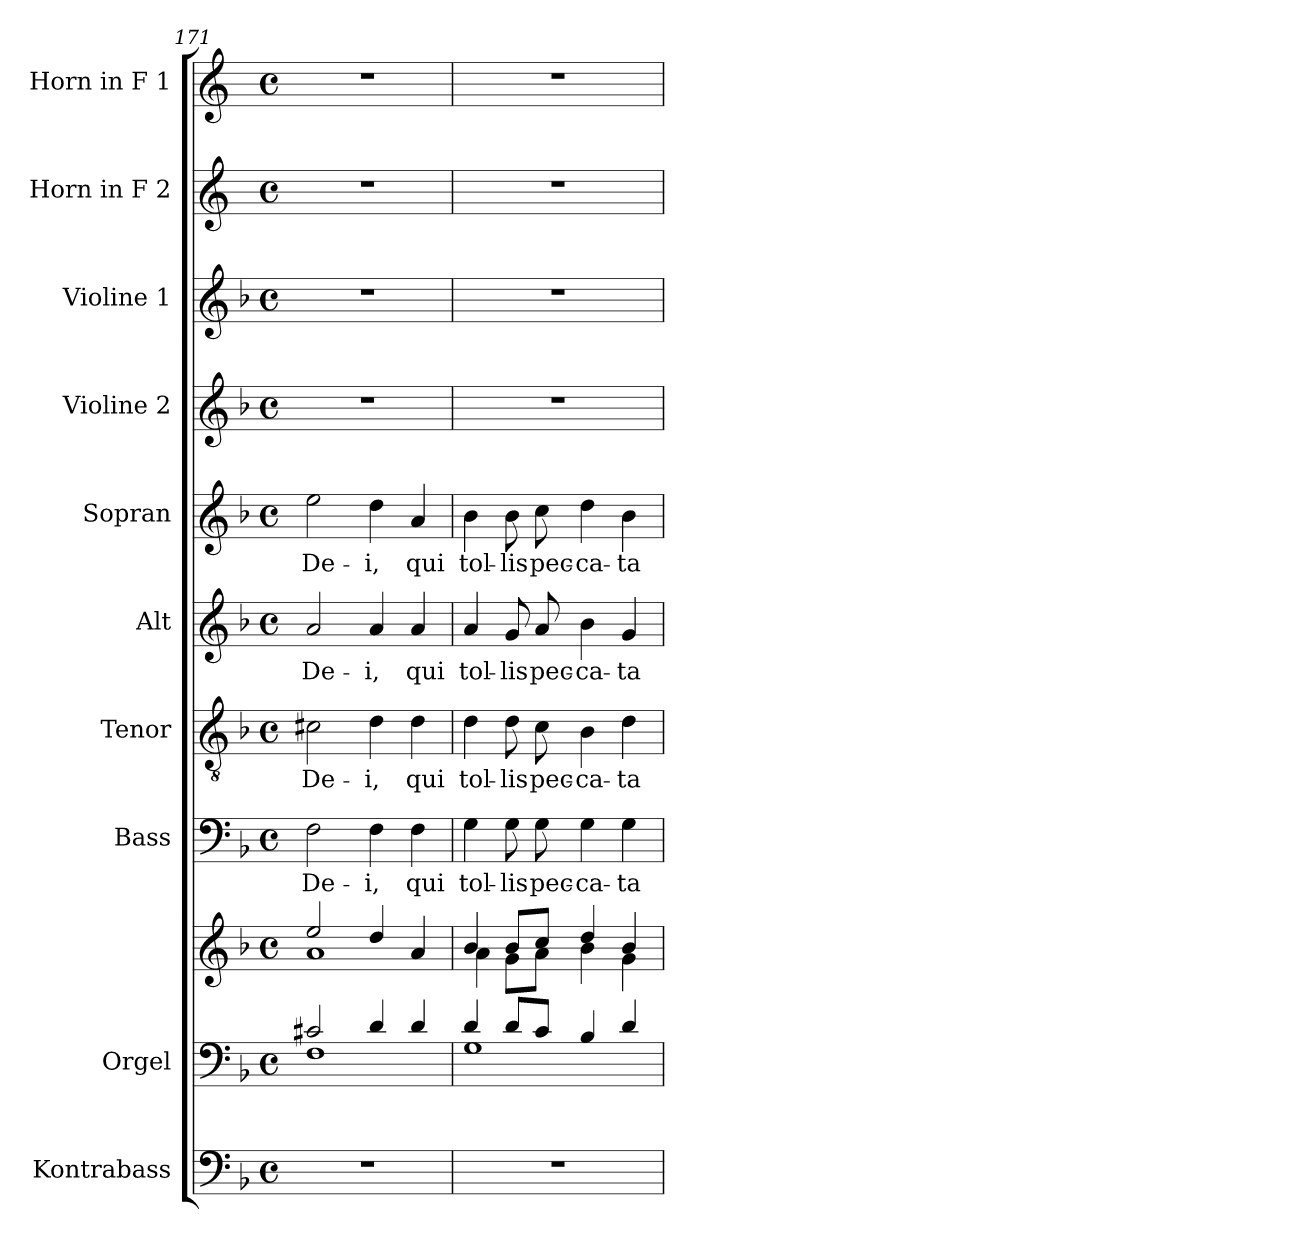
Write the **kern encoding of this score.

**kern	**kern	**kern	**kern	**text	**kern	**text	**kern	**text	**kern	**text	**kern	**kern	**kern	**kern
*part10	*part9	*part9	*part8	*part8	*part7	*part7	*part6	*part6	*part5	*part5	*part4	*part3	*part2	*part1
*staff11	*staff10	*staff9	*staff8	*staff8	*staff7	*staff7	*staff6	*staff6	*staff5	*staff5	*staff4	*staff3	*staff2	*staff1
*I"Kontrabass	*I"Orgel	*	*I"Bass	*	*I"Tenor	*	*I"Alt	*	*I"Sopran	*	*I"Violine 2	*I"Violine 1	*I"Horn in F 2	*I"Horn in F 1
*I'Kb.	*	*	*I'B.	*	*I'T.	*	*I'A.	*	*I'S.	*	*I'Vl. 2	*I'Vl. 1	*	*
*clefF4	*clefF4	*clefG2	*clefF4	*	*clefGv2	*	*clefG2	*	*clefG2	*	*clefG2	*clefG2	*clefG2	*clefG2
*ITrd7c12	*	*	*	*	*	*	*	*	*	*	*	*	*ITrd4c7	*ITrd4c7
*k[b-]	*k[b-]	*k[b-]	*k[b-]	*	*k[b-]	*	*k[b-]	*	*k[b-]	*	*k[b-]	*k[b-]	*k[b-]	*k[b-]
*F:	*F:	*F:	*F:	*	*F:	*	*F:	*	*F:	*	*F:	*F:	*F:	*F:
*M4/4	*M4/4	*M4/4	*M4/4	*	*M4/4	*	*M4/4	*	*M4/4	*	*M4/4	*M4/4	*M4/4	*M4/4
*met(c)	*met(c)	*met(c)	*met(c)	*	*met(c)	*	*met(c)	*	*met(c)	*	*met(c)	*met(c)	*met(c)	*met(c)
=171	=171	=171	=171	=171	=171	=171	=171	=171	=171	=171	=171	=171	=171	=171
*	*^	*^	*	*	*	*	*	*	*	*	*	*	*	*
!	!	!	!	!	!	!LO:LY:b	!	!LO:LY:b	!	!LO:LY:b	!	!LO:LY:b	!	!	!	!
1r	2c#X!/	1F!	2ee!/	1a!	2F\	De-	2c#X\	De-	2a/	De-	2ee\	De-	1r	1r	1r	1r
!	!	!	!	!	!	!LO:LY:b	!	!LO:LY:b	!	!LO:LY:b	!	!LO:LY:b	!	!	!	!
.	4d!/	.	4dd!/	.	4F\	-i,	4d\	-i,	4a/	-i,	4dd\	-i,	.	.	.	.
!	!	!	!	!	!	!LO:LY:b	!	!LO:LY:b	!	!LO:LY:b	!	!LO:LY:b	!	!	!	!
.	4d!/	.	4a!/	.	4F\	qui	4d\	qui	4a/	qui	4a/	qui	.	.	.	.
=172	=172	=172	=172	=172	=172	=172	=172	=172	=172	=172	=172	=172	=172	=172	=172	=172
!	!	!	!	!	!	!LO:LY:b	!	!LO:LY:b	!	!LO:LY:b	!	!LO:LY:b	!	!	!	!
1r	4d!/	1G!	4b-!/	4a!\	4G\	tol-	4d\	tol-	4a/	tol-	4b-\	tol-	1r	1r	1r	1r
!	!	!	!	!	!	!LO:LY:b	!	!LO:LY:b	!	!LO:LY:b	!	!LO:LY:b	!	!	!	!
.	8d!/L	.	8b-!/L	8g!\L	8G\	-lis	8d\	-lis	8g/	-lis	8b-\	-lis	.	.	.	.
!	!	!	!	!	!	!LO:LY:b	!	!LO:LY:b	!	!LO:LY:b	!	!LO:LY:b	!	!	!	!
.	8c!/J	.	8cc!/J	8a!\J	8G\	pec-	8c\	pec-	8a/	pec-	8cc\	pec-	.	.	.	.
!	!	!	!	!	!	!LO:LY:b	!	!LO:LY:b	!	!LO:LY:b	!	!LO:LY:b	!	!	!	!
.	4B-!/	.	4dd!/	4b-!\	4G\	-ca-	4B-\	-ca-	4b-\	-ca-	4dd\	-ca-	.	.	.	.
!	!	!	!	!	!	!LO:LY:b	!	!LO:LY:b	!	!LO:LY:b	!	!LO:LY:b	!	!	!	!
.	4d!/	.	4b-!/	4g!\	4G\	-ta	4d\	-ta	4g/	-ta	4b-\	-ta	.	.	.	.
*	*v	*v	*	*	*	*	*	*	*	*	*	*	*	*	*	*
*	*	*v	*v	*	*	*	*	*	*	*	*	*	*	*	*
=	=	=	=	=	=	=	=	=	=	=	=	=	=	=
*-	*-	*-	*-	*-	*-	*-	*-	*-	*-	*-	*-	*-	*-	*-
